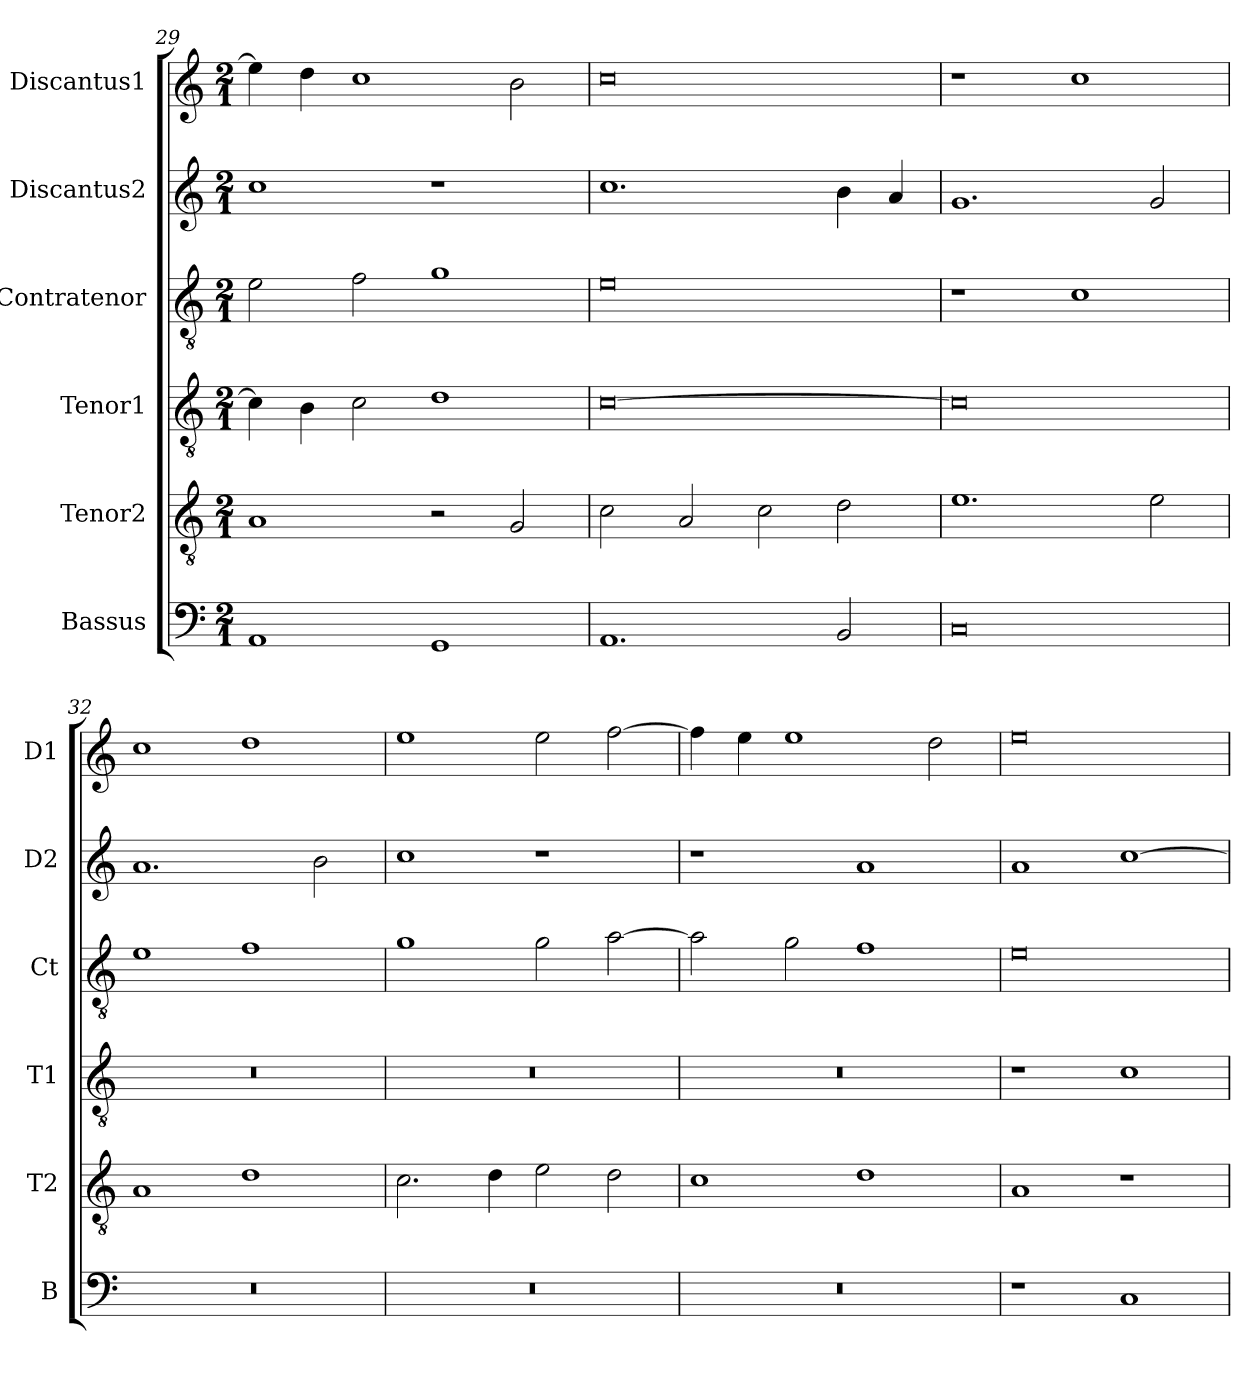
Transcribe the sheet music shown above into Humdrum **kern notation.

**kern	**kern	**kern	**kern	**kern	**kern
*part6	*part5	*part4	*part3	*part2	*part1
*staff6	*staff5	*staff4	*staff3	*staff2	*staff1
*I"Bassus	*I"Tenor2	*I"Tenor1	*I"Contratenor	*I"Discantus2	*I"Discantus1
*I'B	*I'T2	*I'T1	*I'Ct	*I'D2	*I'D1
*clefF4	*clefGv2	*clefGv2	*clefGv2	*clefG2	*clefG2
*k[]	*k[]	*k[]	*k[]	*k[]	*k[]
*M2/1	*M2/1	*M2/1	*M2/1	*M2/1	*M2/1
=29	=29	=29	=29	=29	=29
1AA	1A	4c\]	2e\	1cc	4ee\]
.	.	4B\	.	.	4dd\
.	.	2c\	2f\	.	1cc
1GG	2r	1d	1g	1r	.
.	2G/	.	.	.	2b\
=30	=30	=30	=30	=30	=30
1.AA	2c\	[0c	0e	1.cc	0cc
.	2A/	.	.	.	.
.	2c\	.	.	.	.
2BB/	2d\	.	.	4b\	.
.	.	.	.	4a/	.
=31	=31	=31	=31	=31	=31
0C	1.e	0c]	1r	1.g	1r
.	.	.	1c	.	1cc
.	2e\	.	.	2g/	.
=32	=32	=32	=32	=32	=32
0r	1A	0r	1e	1.a	1cc
.	1d	.	1f	.	1dd
.	.	.	.	2b\	.
=33	=33	=33	=33	=33	=33
0r	2.c\	0r	1g	1cc	1ee
.	4d\	.	.	.	.
.	2e\	.	2g\	1r	2ee\
.	2d\	.	[2a\	.	[2ff\
=34	=34	=34	=34	=34	=34
0r	1c	0r	2a\]	1r	4ff\]
.	.	.	.	.	4ee\
.	.	.	2g\	.	1ee
.	1d	.	1f	1a	.
.	.	.	.	.	2dd\
=35	=35	=35	=35	=35	=35
1r	1A	1r	0e	1a	0ee
1C	1r	1c	.	[1cc	.
=	=	=	=	=	=
*-	*-	*-	*-	*-	*-
